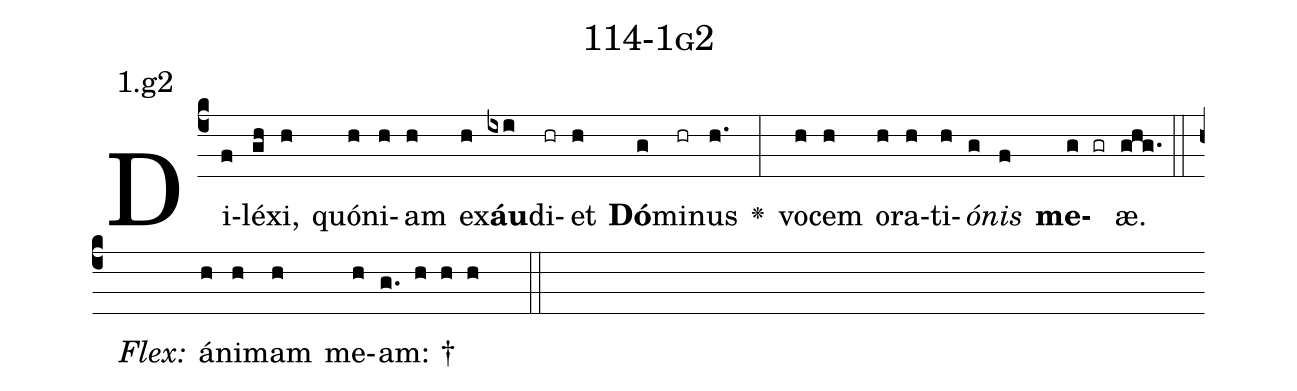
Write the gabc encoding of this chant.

name: 114-1g2;
annotation: 1.g2;
%%
(c4)Di(f)lé(gh)xi,(h) quón(h)i(h)am(h) ex(h)<b>áu</b>(ixi)di(hr)et(h) <b>Dó</b>(g)mi(hr)nus(h.) <v>\greheightstar</v>(:) vo(h)cem(h) o(h)ra(h)ti(h)<i>ó</i>(g)<i>nis</i>(f) <b>me</b>(g gr)æ.(ghg.) (::)
<i>Flex:</i>()  á(h)ni(h)mam(h) me(h)am: †(g. h h h  ::)

%E(h) u(h) o(g) u(f) a(g) e.(ghg.) (::)
